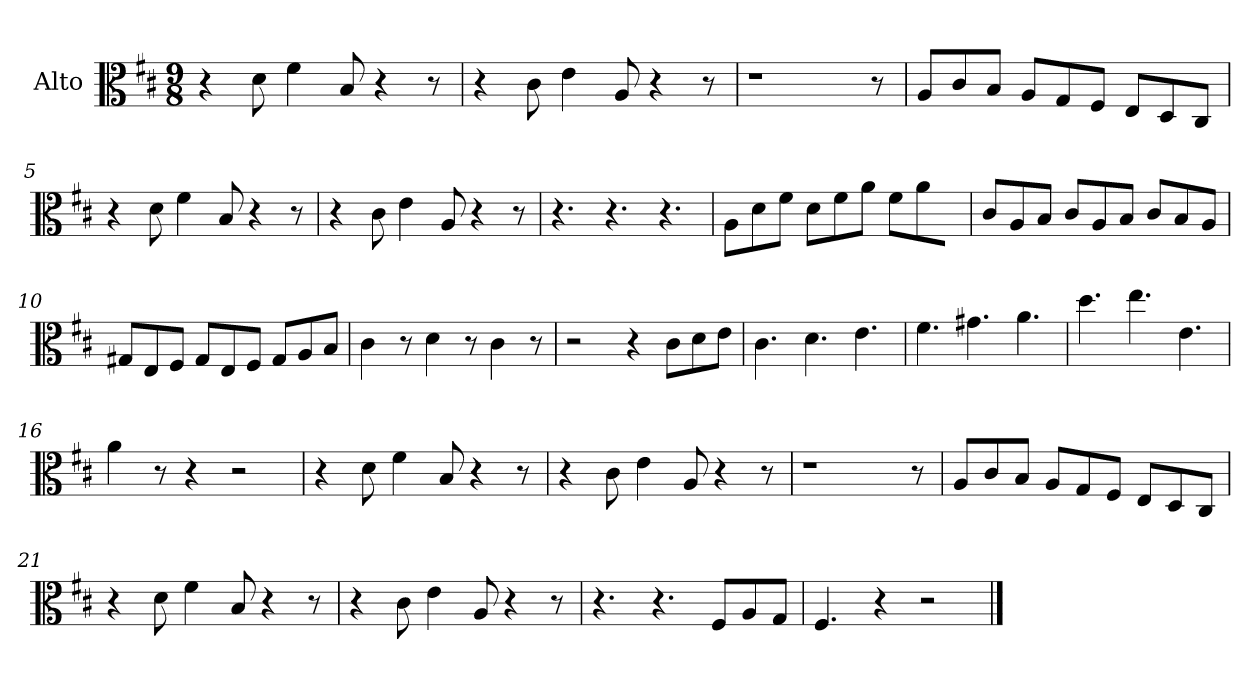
**kern
*part1
*staff1
*I"Alto
*I'Alt.
*clefC3
*k[f#c#]
*M9/8
=1
4r
8d\
4f#\
8B/
4r
8r
=2
4r
8c#\
4e\
8A/
4r
8r
=3
1r
8r
=4
8A/L
8c#/
8B/J
8A/L
8G/
8F#/J
8E/L
8D/
8C#/J
=5
4r
8d\
4f#\
8B/
4r
8r
=6
4r
8c#\
4e\
8A/
4r
8r
!!LO:LB:g=z
=7
4.r
4.r
4.r
=8
8A\L
8d\
8f#\J
8d\L
8f#\
8a\J
8f#\L
8a\
8d\Jyy
=9
8c#/L
8A/
8B/J
8c#/L
8A/
8B/J
8c#/L
8B/
8A/J
=10
8G#X/L
8E/
8F#/J
8G#/L
8E/
8F#/J
8G#/L
8A/
8B/J
=11
4c#\
8r
4d\
8r
4c#\
8r
=12
2r
4r
8c#\L
8d\
8e\J
!!LO:LB:g=z
=13
4.c#\
4.d\
4.e\
=14
4.f#\
4.g#X\
4.a\
=15
4.dd\
4.ee\
4.e\
=16
4a\
8r
4r
2r
=17
4r
8d\
4f#\
8B/
4r
8r
=18
4r
8c#\
4e\
8A/
4r
8r
=19
1r
8r
!!LO:LB:g=z
=20
8A/L
8c#/
8B/J
8A/L
8G/
8F#/J
8E/L
8D/
8C#/J
=21
4r
8d\
4f#\
8B/
4r
8r
=22
4r
8c#\
4e\
8A/
4r
8r
=23
4.r
4.r
8F#/L
8A/
8G/J
=24
4.F#/
4r
2r
==
*-
